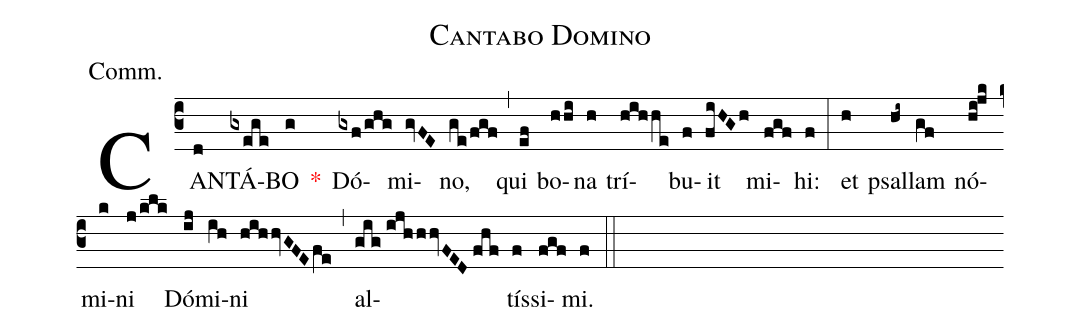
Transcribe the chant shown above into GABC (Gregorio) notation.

name:Cantabo Domino;
annotation:Comm.;
mode:II.;
office-part:Communion;
%%
(c3) CAN(d)TÁ(gxege)BO(g) <v>\red{*}</v>() Dó(gxf/ghg)mi(gvFE)no,(ge/fgf) (,) qui(ef) bo(hhi)na(h) trí(hihhe)bu(f)it(fiHGh) mi(fgf)hi:(f) (:) et(h) psal(hi~)lam(gf) nó(hi!jk)mi(k)ni(j/klk) Dó(ij)mi(ih)ni(hih/hvGFE/fe) (,) al(gig//ijhh/hvFED//fhf)tís(f)si(fgf)mi.(f) (::)
